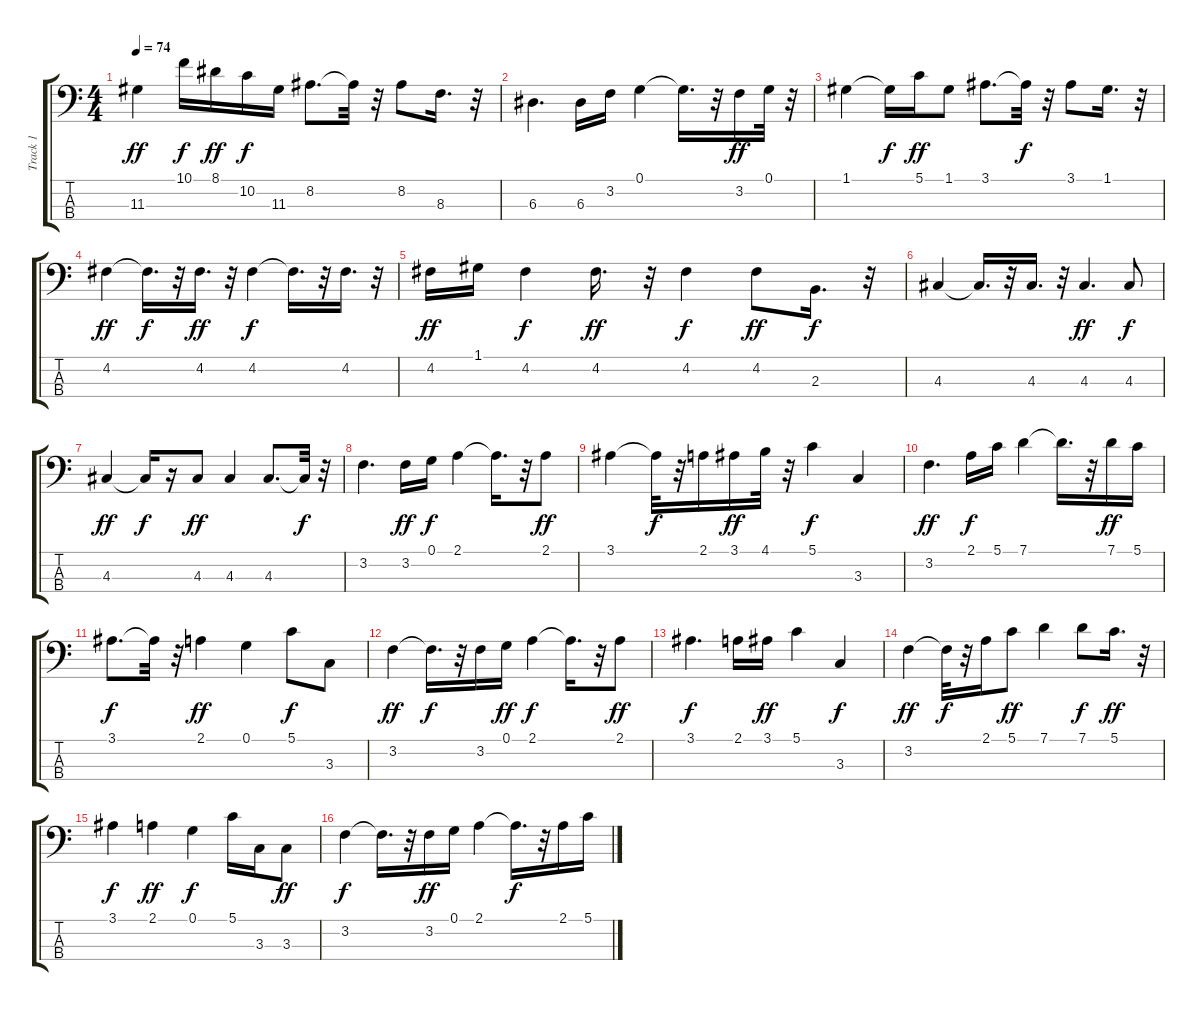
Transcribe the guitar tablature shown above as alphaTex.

\track ("Track 1" "Track 1") {instrument fretlessbass}
\staff {score tabs}
\tuning (G2 D2 A1 E1) {hide}
\ts (4 4)
\tempo 74
\clef f4
\ks c
11.3.4{dy ff} 10.1.16{dy f} 8.1.16{dy ff} 10.2.16{dy f} 11.3.16 8.2.8{d} 8.2{t}.32 r.32 8.2.8 8.3.16{d} r.32 |
6.3.4{d} 6.3.16 3.2.16 0.1.4 0.1{t}.16{d} r.32 3.2.16{dy ff} 0.1.32 r.32 |
1.1.4 1.1{t}.16{dy f} 5.1.16{dy ff} 1.1.8 3.1.8{d} 3.1{t}.32{dy f} r.32 3.1.8 1.1.16{d} r.32 |
4.2.4{dy ff} 4.2{t}.16{d dy f} r.32 4.2.16{d dy ff} r.32 4.2.4{dy f} 4.2{t}.16{d} r.32 4.2.16{d} r.32 |
4.2.16{dy ff} 1.1.16 4.2.4{dy f} 4.2.16{d dy ff} r.32 4.2.4{dy f} 4.2.8{dy ff} 2.3.16{d dy f} r.32 |
4.3.4 4.3{t}.16{d} r.32 4.3.16{d} r.32 4.3.4{d dy ff} 4.3.8{dy f} |
4.3.4{dy ff} 4.3{t}.16{dy f} r.16 4.3.8{dy ff} 4.3.4 4.3.8{d} 4.3{t}.32{dy f} r.32 |
3.2.4{d} 3.2.16{dy ff} 0.1.16{dy f} 2.1.4 2.1{t}.16{d} r.32 2.1.8{dy ff} |
3.1.4 3.1{t}.32{dy f} r.32 2.1.16 3.1.16{dy ff} 4.1.32 r.32 5.1.4{dy f} 3.3.4 |
3.2.4{d dy ff} 2.1.16{dy f} 5.1.16 7.1.4 7.1{t}.16{d} r.32 7.1.16{dy ff} 5.1.16 |
3.1.8{d dy f} 3.1{t}.32 r.32 2.1.4{dy ff} 0.1.4 5.1.8{dy f} 3.3.8 |
3.2.4{dy ff} 3.2{t}.16{d dy f} r.32 3.2.16 0.1.16{dy ff} 2.1.4{dy f} 2.1{t}.16{d} r.32 2.1.8{dy ff} |
3.1.4{d dy f} 2.1.16 3.1.16{dy ff} 5.1.4 3.3.4{dy f} |
3.2.4{dy ff} 3.2{t}.32{dy f} r.32 2.1.16 5.1.8{dy ff} 7.1.4 7.1.8{dy f} 5.1.16{d dy ff} r.32 |
3.1.4{dy f} 2.1.4{dy ff} 0.1.4{dy f} 5.1.16 3.3.16 3.3.8{dy ff} |
3.2.4{dy f} 3.2{t}.16{d} r.32 3.2.16{dy ff} 0.1.16 2.1.4 2.1{t}.16{d dy f} r.32 2.1.16 5.1.16
